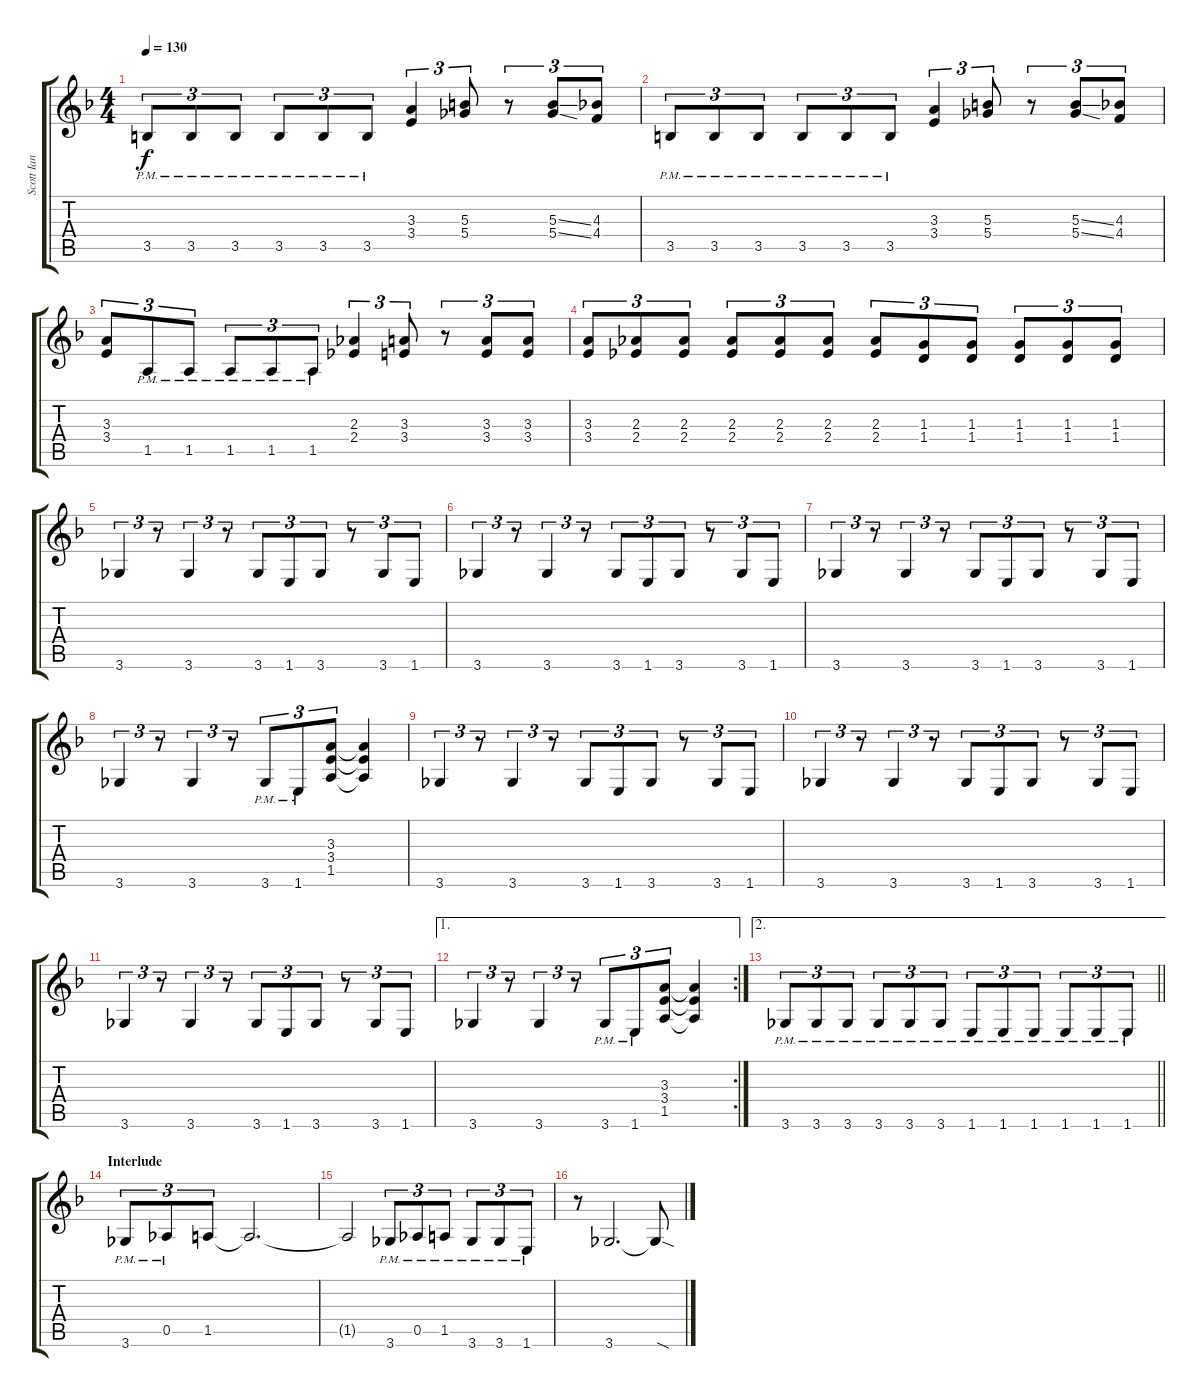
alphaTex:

\track ("Scott Ian" "Scott Ian") {instrument distortionguitar}
\staff {score tabs}
\tuning (Eb4 Bb3 Gb3 Db3 Ab2 Eb2) {hide}
\ts (4 4)
\tempo 130
\clef g2
\ks f
3.5{pm}.8{tu (3 2) dy f} 3.5{pm}.8{tu (3 2)} 3.5{pm}.8{tu (3 2)} 3.5{pm}.8{tu (3 2)} 3.5{pm}.8{tu (3 2)} 3.5{pm}.8{tu (3 2)} (3.3 3.4).4{tu (3 2)} (5.3 5.4).8{tu (3 2)} r.8{tu (3 2)} (5.3{ss} 5.4{ss}).8{tu (3 2)} (4.3 4.4).8{tu (3 2)} |
3.5{pm}.8{tu (3 2)} 3.5{pm}.8{tu (3 2)} 3.5{pm}.8{tu (3 2)} 3.5{pm}.8{tu (3 2)} 3.5{pm}.8{tu (3 2)} 3.5{pm}.8{tu (3 2)} (3.3 3.4).4{tu (3 2)} (5.3 5.4).8{tu (3 2)} r.8{tu (3 2)} (5.3{ss} 5.4{ss}).8{tu (3 2)} (4.3 4.4).8{tu (3 2)} |
(3.3 3.4).8{tu (3 2)} 1.5{pm}.8{tu (3 2)} 1.5{pm}.8{tu (3 2)} 1.5{pm}.8{tu (3 2)} 1.5{pm}.8{tu (3 2)} 1.5{pm}.8{tu (3 2)} (2.3 2.4).4{tu (3 2)} (3.3 3.4).8{tu (3 2)} r.8{tu (3 2)} (3.3 3.4).8{tu (3 2)} (3.3 3.4).8{tu (3 2)} |
(3.3 3.4).8{tu (3 2)} (2.3 2.4).8{tu (3 2)} (2.3 2.4).8{tu (3 2)} (2.3 2.4).8{tu (3 2)} (2.3 2.4).8{tu (3 2)} (2.3 2.4).8{tu (3 2)} (2.3 2.4).8{tu (3 2)} (1.3 1.4).8{tu (3 2)} (1.3 1.4).8{tu (3 2)} (1.3 1.4).8{tu (3 2)} (1.3 1.4).8{tu (3 2)} (1.3 1.4).8{tu (3 2)} |
3.6.4{tu (3 2)} r.8{tu (3 2)} 3.6.4{tu (3 2)} r.8{tu (3 2)} 3.6.8{tu (3 2)} 1.6.8{tu (3 2)} 3.6.8{tu (3 2)} r.8{tu (3 2)} 3.6.8{tu (3 2)} 1.6.8{tu (3 2)} |
3.6.4{tu (3 2)} r.8{tu (3 2)} 3.6.4{tu (3 2)} r.8{tu (3 2)} 3.6.8{tu (3 2)} 1.6.8{tu (3 2)} 3.6.8{tu (3 2)} r.8{tu (3 2)} 3.6.8{tu (3 2)} 1.6.8{tu (3 2)} |
3.6.4{tu (3 2)} r.8{tu (3 2)} 3.6.4{tu (3 2)} r.8{tu (3 2)} 3.6.8{tu (3 2)} 1.6.8{tu (3 2)} 3.6.8{tu (3 2)} r.8{tu (3 2)} 3.6.8{tu (3 2)} 1.6.8{tu (3 2)} |
3.6.4{tu (3 2)} r.8{tu (3 2)} 3.6.4{tu (3 2)} r.8{tu (3 2)} 3.6{pm}.8{tu (3 2)} 1.6{pm}.8{tu (3 2)} (3.3 3.4 1.5).8{tu (3 2)} (3.3{t} 3.4{t} 1.5{t}).4 |
3.6.4{tu (3 2)} r.8{tu (3 2)} 3.6.4{tu (3 2)} r.8{tu (3 2)} 3.6.8{tu (3 2)} 1.6.8{tu (3 2)} 3.6.8{tu (3 2)} r.8{tu (3 2)} 3.6.8{tu (3 2)} 1.6.8{tu (3 2)} |
3.6.4{tu (3 2)} r.8{tu (3 2)} 3.6.4{tu (3 2)} r.8{tu (3 2)} 3.6.8{tu (3 2)} 1.6.8{tu (3 2)} 3.6.8{tu (3 2)} r.8{tu (3 2)} 3.6.8{tu (3 2)} 1.6.8{tu (3 2)} |
3.6.4{tu (3 2)} r.8{tu (3 2)} 3.6.4{tu (3 2)} r.8{tu (3 2)} 3.6.8{tu (3 2)} 1.6.8{tu (3 2)} 3.6.8{tu (3 2)} r.8{tu (3 2)} 3.6.8{tu (3 2)} 1.6.8{tu (3 2)} |
\ae 1
\rc 2
3.6.4{tu (3 2)} r.8{tu (3 2)} 3.6.4{tu (3 2)} r.8{tu (3 2)} 3.6{pm}.8{tu (3 2)} 1.6{pm}.8{tu (3 2)} (3.3 3.4 1.5).8{tu (3 2)} (3.3{t} 3.4{t} 1.5{t}).4 |
\ae 2
\barLineRight lightlight
3.6{pm}.8{tu (3 2)} 3.6{pm}.8{tu (3 2)} 3.6{pm}.8{tu (3 2)} 3.6{pm}.8{tu (3 2)} 3.6{pm}.8{tu (3 2)} 3.6{pm}.8{tu (3 2)} 1.6{pm}.8{tu (3 2)} 1.6{pm}.8{tu (3 2)} 1.6{pm}.8{tu (3 2)} 1.6{pm}.8{tu (3 2)} 1.6{pm}.8{tu (3 2)} 1.6{pm}.8{tu (3 2)} |
\section ("" "Interlude")
3.6{pm}.8{tu (3 2)} 0.5{pm}.8{tu (3 2)} 1.5.8{tu (3 2)} 1.5{t}.2{d} |
1.5{t}.2 3.6{pm}.8{tu (3 2)} 0.5{pm}.8{tu (3 2)} 1.5{pm}.8{tu (3 2)} 3.6{pm}.8{tu (3 2)} 3.6{pm}.8{tu (3 2)} 1.6{pm}.8{tu (3 2)} |
r.8 3.6.2{d} 3.6{sod t}.8
